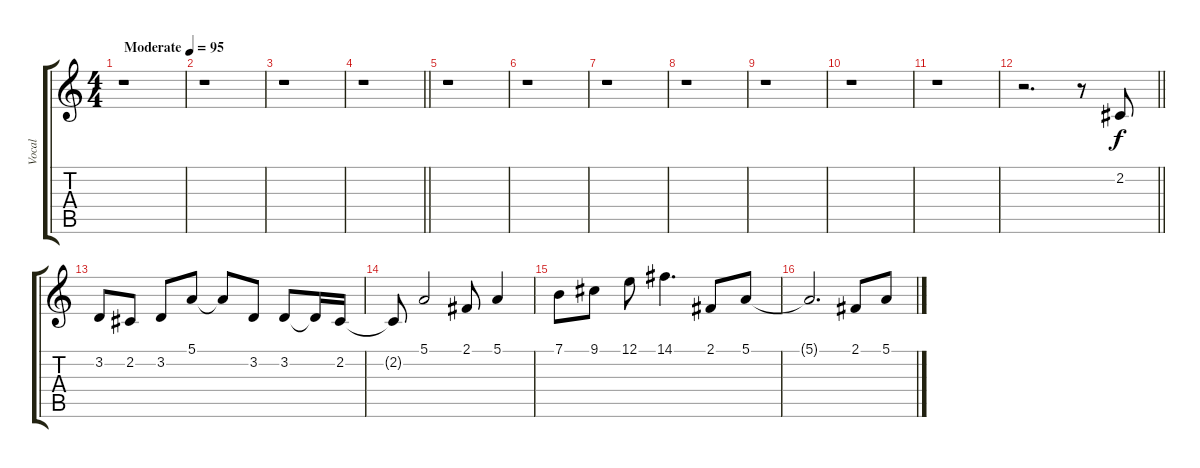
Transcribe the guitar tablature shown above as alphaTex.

\track ("Vocal" "Vocal") {instrument flute}
\staff {score tabs}
\tuning (E4 B3 G3 D3 A2 E2) {hide}
\ts (4 4)
\tempo (95 "Moderate")
\clef g2
\ks c
r.1{dy f instrument flute} |
r.1 |
r.1 |
\barLineRight lightlight
r.1 |
r.1 |
r.1 |
r.1 |
r.1 |
r.1 |
r.1 |
r.1 |
\barLineRight lightlight
r.2{d} r.8 2.2.8 |
3.2.8 2.2.8 3.2.8 5.1.8 5.1{t}.8 3.2.8 3.2.8 3.2{t}.16 2.2.16 |
2.2{t}.8 5.1.2 2.1.8 5.1.4 |
7.1.8 9.1.8 12.1.8 14.1.4{d} 2.1.8 5.1.8 |
5.1{t}.2{d} 2.1.8 5.1.8
